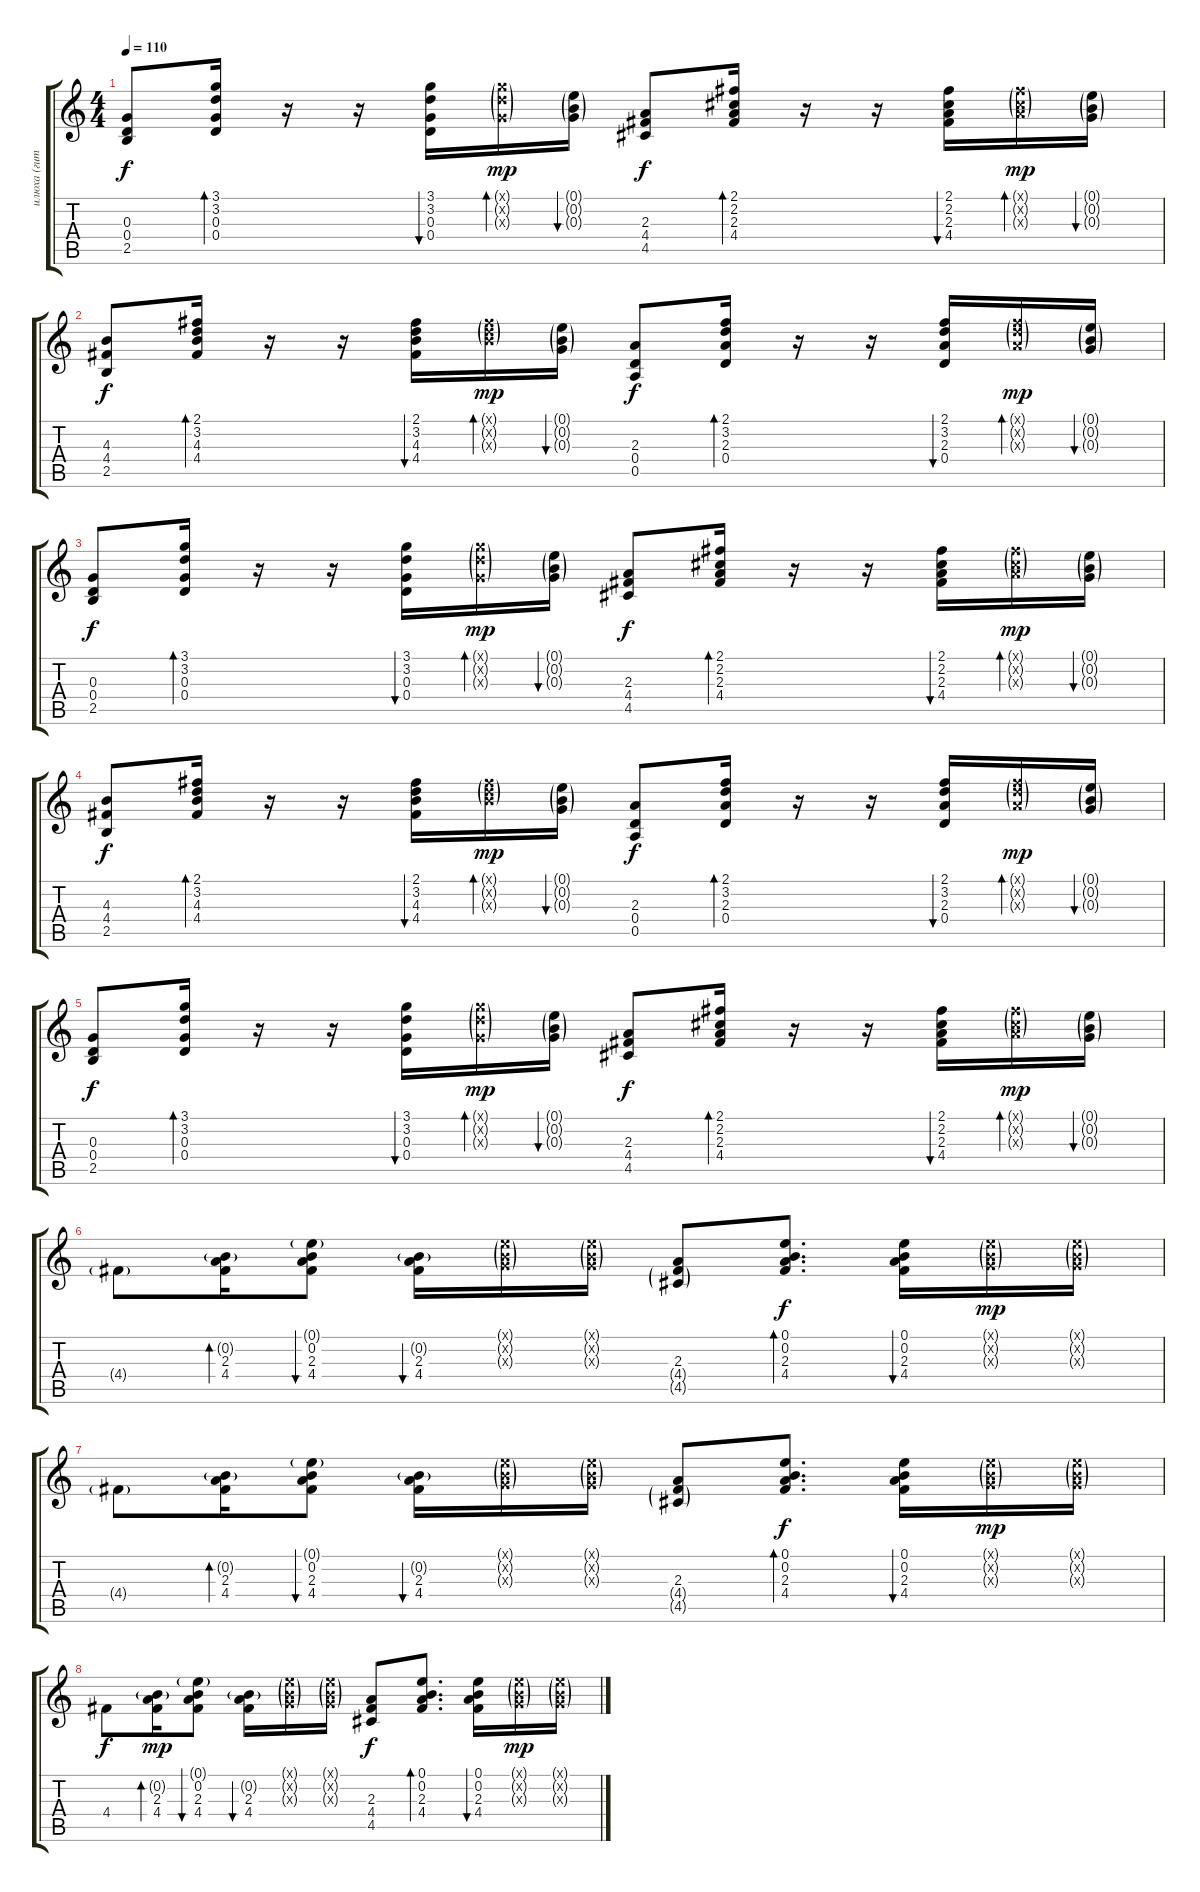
\track ("илюха (гитара)" "илюха (гит") {instrument acousticguitarsteel}
\staff {score tabs}
\tuning (E4 B3 G3 D3 A2 E2) {hide}
\ts (4 4)
\tempo 110
\clef g2
\ks c
(0.3 0.4 2.5).8{dy f} (3.1 3.2 0.3 0.4).16{bd 30} r.16 r.16 (3.1 3.2 0.3 0.4).16{bu 30} (3.1{g x} 3.2{g x} 0.3{g x}).16{bd 30 dy mp} (0.1{g} 0.2{g} 0.3{g}).16{bu 30} (2.3 4.4 4.5).8{dy f} (2.1 2.2 2.3 4.4).16{bd 30} r.16 r.16 (2.1 2.2 2.3 4.4).16{bu 30} (2.1{g x} 2.2{g x} 2.3{g x}).16{bd 30 dy mp} (0.1{g} 0.2{g} 0.3{g}).16{bu 30} |
(4.3 4.4 2.5).8{dy f} (2.1 3.2 4.3 4.4).16{bd 30} r.16 r.16 (2.1 3.2 4.3 4.4).16{bu 30} (2.1{g x} 3.2{g x} 4.3{g x}).16{bd 30 dy mp} (0.1{g} 0.2{g} 0.3{g}).16{bu 30} (2.3 0.4 0.5).8{dy f} (2.1 3.2 2.3 0.4).16{bd 30} r.16 r.16 (2.1 3.2 2.3 0.4).16{bu 30} (2.1{g x} 3.2{g x} 2.3{g x}).16{bd 30 dy mp} (0.1{g} 0.2{g} 0.3{g}).16{bu 30} |
(0.3 0.4 2.5).8{dy f} (3.1 3.2 0.3 0.4).16{bd 30} r.16 r.16 (3.1 3.2 0.3 0.4).16{bu 30} (3.1{g x} 3.2{g x} 0.3{g x}).16{bd 30 dy mp} (0.1{g} 0.2{g} 0.3{g}).16{bu 30} (2.3 4.4 4.5).8{dy f} (2.1 2.2 2.3 4.4).16{bd 30} r.16 r.16 (2.1 2.2 2.3 4.4).16{bu 30} (2.1{g x} 2.2{g x} 2.3{g x}).16{bd 30 dy mp} (0.1{g} 0.2{g} 0.3{g}).16{bu 30} |
(4.3 4.4 2.5).8{dy f} (2.1 3.2 4.3 4.4).16{bd 30} r.16 r.16 (2.1 3.2 4.3 4.4).16{bu 30} (2.1{g x} 3.2{g x} 4.3{g x}).16{bd 30 dy mp} (0.1{g} 0.2{g} 0.3{g}).16{bu 30} (2.3 0.4 0.5).8{dy f} (2.1 3.2 2.3 0.4).16{bd 30} r.16 r.16 (2.1 3.2 2.3 0.4).16{bu 30} (2.1{g x} 3.2{g x} 2.3{g x}).16{bd 30 dy mp} (0.1{g} 0.2{g} 0.3{g}).16{bu 30} |
(0.3 0.4 2.5).8{dy f} (3.1 3.2 0.3 0.4).16{bd 30} r.16 r.16 (3.1 3.2 0.3 0.4).16{bu 30} (3.1{g x} 3.2{g x} 0.3{g x}).16{bd 30 dy mp} (0.1{g} 0.2{g} 0.3{g}).16{bu 30} (2.3 4.4 4.5).8{dy f} (2.1 2.2 2.3 4.4).16{bd 30} r.16 r.16 (2.1 2.2 2.3 4.4).16{bu 30} (2.1{g x} 2.2{g x} 2.3{g x}).16{bd 30 dy mp} (0.1{g} 0.2{g} 0.3{g}).16{bu 30} |
4.4{g}.8 (0.2{g} 2.3 4.4).16{bd 30} (0.1{g} 0.2 2.3 4.4).8{bu 30} (0.2{g} 2.3 4.4).16{bu 30} (0.1{g x} 0.2{g x} 0.3{g x}).16 (0.1{g x} 0.2{g x} 0.3{g x}).16 (2.3 4.4{g} 4.5{g}).8 (0.1 0.2 2.3 4.4).8{d bd 30 dy f} (0.1 0.2 2.3 4.4).16{bu 30} (0.1{g x} 0.2{g x} 0.3{g x}).16{dy mp} (0.1{g x} 0.2{g x} 0.3{g x}).16 |
4.4{g}.8 (0.2{g} 2.3 4.4).16{bd 30} (0.1{g} 0.2 2.3 4.4).8{bu 30} (0.2{g} 2.3 4.4).16{bu 30} (0.1{g x} 0.2{g x} 0.3{g x}).16 (0.1{g x} 0.2{g x} 0.3{g x}).16 (2.3 4.4{g} 4.5{g}).8 (0.1 0.2 2.3 4.4).8{d bd 30 dy f} (0.1 0.2 2.3 4.4).16{bu 30} (0.1{g x} 0.2{g x} 0.3{g x}).16{dy mp} (0.1{g x} 0.2{g x} 0.3{g x}).16 |
4.4.8{dy f} (0.2{g} 2.3 4.4).16{bd 30 dy mp} (0.1{g} 0.2 2.3 4.4).8{bu 30} (0.2{g} 2.3 4.4).16{bu 30} (0.1{g x} 0.2{g x} 0.3{g x}).16 (0.1{g x} 0.2{g x} 0.3{g x}).16 (2.3 4.4 4.5).8{dy f} (0.1 0.2 2.3 4.4).8{d bd 30} (0.1 0.2 2.3 4.4).16{bu 30} (0.1{g x} 0.2{g x} 0.3{g x}).16{dy mp} (0.1{g x} 0.2{g x} 0.3{g x}).16
